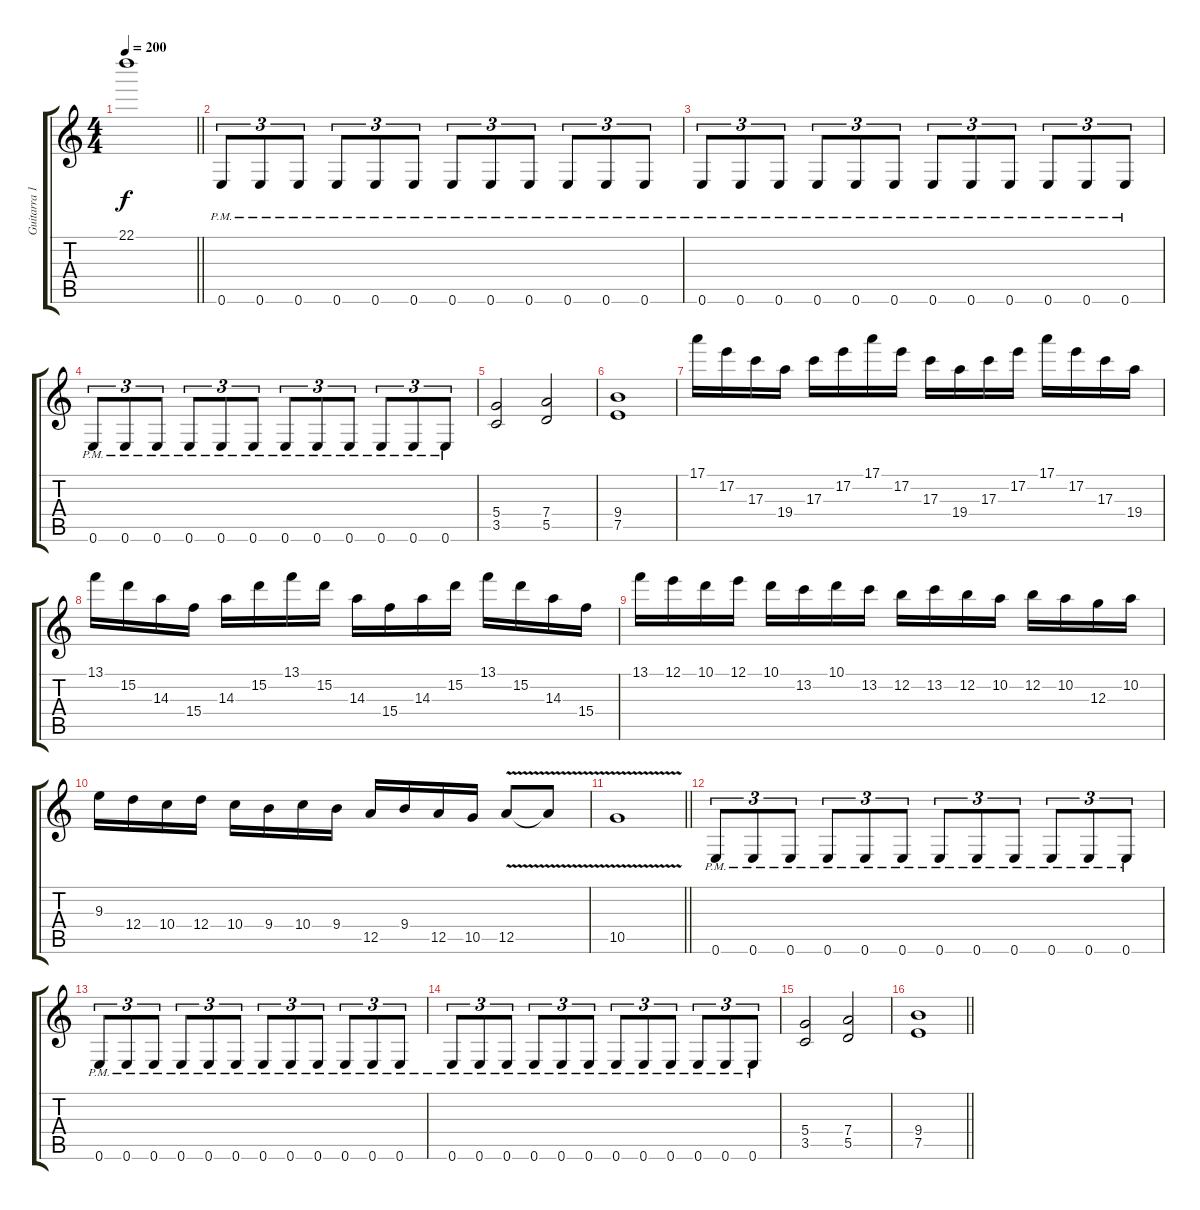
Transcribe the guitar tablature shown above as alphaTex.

\track ("Guitarra 1" "Guitarra 1") {instrument overdrivenguitar}
\staff {score tabs}
\tuning (E4 B3 G3 D3 A2 E2) {hide}
\ts (4 4)
\tempo 200
\clef g2
\barLineRight lightlight
\ks c
22.1{t}.1{dy f} |
0.6{pm}.8{tu (3 2)} 0.6{pm}.8{tu (3 2)} 0.6{pm}.8{tu (3 2)} 0.6{pm}.8{tu (3 2)} 0.6{pm}.8{tu (3 2)} 0.6{pm}.8{tu (3 2)} 0.6{pm}.8{tu (3 2)} 0.6{pm}.8{tu (3 2)} 0.6{pm}.8{tu (3 2)} 0.6{pm}.8{tu (3 2)} 0.6{pm}.8{tu (3 2)} 0.6{pm}.8{tu (3 2)} |
0.6{pm}.8{tu (3 2)} 0.6{pm}.8{tu (3 2)} 0.6{pm}.8{tu (3 2)} 0.6{pm}.8{tu (3 2)} 0.6{pm}.8{tu (3 2)} 0.6{pm}.8{tu (3 2)} 0.6{pm}.8{tu (3 2)} 0.6{pm}.8{tu (3 2)} 0.6{pm}.8{tu (3 2)} 0.6{pm}.8{tu (3 2)} 0.6{pm}.8{tu (3 2)} 0.6{pm}.8{tu (3 2)} |
0.6{pm}.8{tu (3 2)} 0.6{pm}.8{tu (3 2)} 0.6{pm}.8{tu (3 2)} 0.6{pm}.8{tu (3 2)} 0.6{pm}.8{tu (3 2)} 0.6{pm}.8{tu (3 2)} 0.6{pm}.8{tu (3 2)} 0.6{pm}.8{tu (3 2)} 0.6{pm}.8{tu (3 2)} 0.6{pm}.8{tu (3 2)} 0.6{pm}.8{tu (3 2)} 0.6{pm}.8{tu (3 2)} |
(5.4 3.5).2 (7.4 5.5).2 |
(9.4 7.5).1 |
17.1.16 17.2.16 17.3.16 19.4.16 17.3.16 17.2.16 17.1.16 17.2.16 17.3.16 19.4.16 17.3.16 17.2.16 17.1.16 17.2.16 17.3.16 19.4.16 |
13.1.16 15.2.16 14.3.16 15.4.16 14.3.16 15.2.16 13.1.16 15.2.16 14.3.16 15.4.16 14.3.16 15.2.16 13.1.16 15.2.16 14.3.16 15.4.16 |
13.1.16 12.1.16 10.1.16 12.1.16 10.1.16 13.2.16 10.1.16 13.2.16 12.2.16 13.2.16 12.2.16 10.2.16 12.2.16 10.2.16 12.3.16 10.2.16 |
9.3.16 12.4.16 10.4.16 12.4.16 10.4.16 9.4.16 10.4.16 9.4.16 12.5.16 9.4.16 12.5.16 10.5.16 12.5{v}.8 12.5{t}.8 |
\barLineRight lightlight
10.5{v}.1 |
0.6{pm}.8{tu (3 2)} 0.6{pm}.8{tu (3 2)} 0.6{pm}.8{tu (3 2)} 0.6{pm}.8{tu (3 2)} 0.6{pm}.8{tu (3 2)} 0.6{pm}.8{tu (3 2)} 0.6{pm}.8{tu (3 2)} 0.6{pm}.8{tu (3 2)} 0.6{pm}.8{tu (3 2)} 0.6{pm}.8{tu (3 2)} 0.6{pm}.8{tu (3 2)} 0.6{pm}.8{tu (3 2)} |
0.6{pm}.8{tu (3 2)} 0.6{pm}.8{tu (3 2)} 0.6{pm}.8{tu (3 2)} 0.6{pm}.8{tu (3 2)} 0.6{pm}.8{tu (3 2)} 0.6{pm}.8{tu (3 2)} 0.6{pm}.8{tu (3 2)} 0.6{pm}.8{tu (3 2)} 0.6{pm}.8{tu (3 2)} 0.6{pm}.8{tu (3 2)} 0.6{pm}.8{tu (3 2)} 0.6{pm}.8{tu (3 2)} |
0.6{pm}.8{tu (3 2)} 0.6{pm}.8{tu (3 2)} 0.6{pm}.8{tu (3 2)} 0.6{pm}.8{tu (3 2)} 0.6{pm}.8{tu (3 2)} 0.6{pm}.8{tu (3 2)} 0.6{pm}.8{tu (3 2)} 0.6{pm}.8{tu (3 2)} 0.6{pm}.8{tu (3 2)} 0.6{pm}.8{tu (3 2)} 0.6{pm}.8{tu (3 2)} 0.6{pm}.8{tu (3 2)} |
(5.4 3.5).2 (7.4 5.5).2 |
\barLineRight lightlight
(9.4 7.5).1
